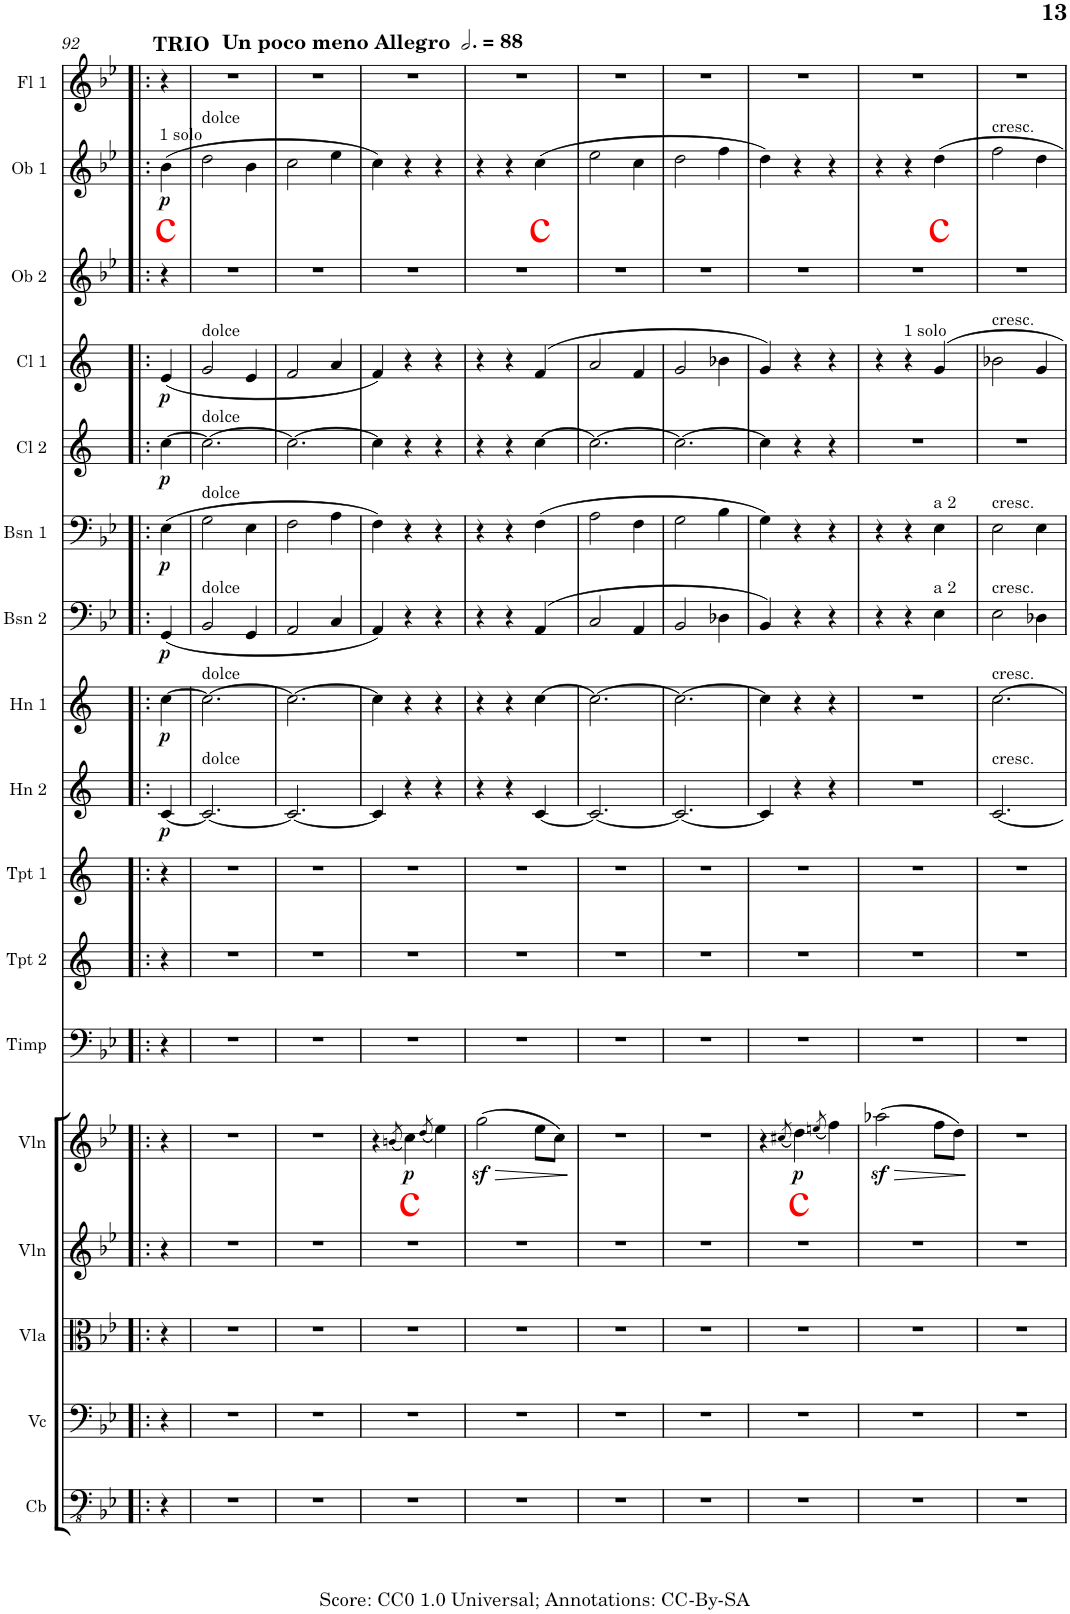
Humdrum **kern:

**kern	**kern	**kern	**kern	**kern	**text	**dynam	**kern	**kern	**kern	**kern	**dynam	**kern	**dynam	**kern	**dynam	**kern	**dynam	**kern	**dynam	**kern	**dynam	**kern	**kern	**text	**dynam	**kern
*part17	*part16	*part15	*part14	*part13	*part13	*part13	*part12	*part11	*part10	*part9	*part9	*part8	*part8	*part7	*part7	*part6	*part6	*part5	*part5	*part4	*part4	*part3	*part2	*part2	*part2	*part1
*staff17	*staff16	*staff15	*staff14	*staff13	*staff13	*staff13	*staff12	*staff11	*staff10	*staff9	*staff9	*staff8	*staff8	*staff7	*staff7	*staff6	*staff6	*staff5	*staff5	*staff4	*staff4	*staff3	*staff2	*staff2	*staff2	*staff1
*I"Contrabass	*I"Violoncello	*I"Viola	*I"Violin	*I"Violin	*	*	*I"Timpani	*I"Bb Trumpet 2	*I"Bb Trumpet 1	*I"Bb (basso) Horn 2	*	*I"Bb (basso) Horn 1	*	*I"Bassoon 2	*	*I"Bassoon 1	*	*I"Bb Clarinet 2	*	*I"Bb Clarinet 1	*	*I"Oboe 2	*I"Oboe 1	*	*	*I"Flute 1
*I'Cb	*I'Vc	*I'Vla	*I'Vln	*I'Vln	*	*	*I'Timp	*I'Tpt 2	*I'Tpt 1	*I'Hn 2	*	*I'Hn 1	*	*I'Bsn 2	*	*I'Bsn 1	*	*I'Cl 2	*	*I'Cl 1	*	*I'Ob 2	*I'Ob 1	*	*	*I'Fl 1
!!LO:PB:g=z
*clefFv4	*clefF4	*clefC3	*clefG2	*clefG2	*	*	*clefF4	*clefG2	*clefG2	*clefG2	*	*clefG2	*	*clefC4	*	*clefC4	*	*clefG2	*	*clefG2	*	*clefG2	*clefG2	*	*	*clefG2
*	*	*	*	*	*	*	*	*Trd1c2	*Trd1c2	*Trd8c14	*	*Trd8c14	*	*	*	*	*	*Trd1c2	*	*Trd1c2	*	*	*	*	*	*
*k[b-e-]	*k[b-e-]	*k[b-e-]	*k[b-e-]	*k[b-e-]	*	*	*k[b-e-]	*k[]	*k[]	*k[]	*	*k[]	*	*k[b-e-]	*	*k[b-e-]	*	*k[]	*	*k[]	*	*k[b-e-]	*k[b-e-]	*	*	*k[b-e-]
*M3/4	*M3/4	*M3/4	*M3/4	*M3/4	*	*	*M3/4	*M3/4	*M3/4	*M3/4	*	*M3/4	*	*M3/4	*	*M3/4	*	*M3/4	*	*M3/4	*	*M3/4	*M3/4	*	*	*M3/4
*MM264	*MM264	*MM264	*MM264	*MM264	*	*	*MM264	*MM264	*MM264	*MM264	*	*MM264	*	*MM264	*	*MM264	*	*MM264	*	*MM264	*	*MM264	*MM264	*	*	*MM264
=92!|:	=92!|:	=92!|:	=92!|:	=92!|:	=92!|:	=92!|:	=92!|:	=92!|:	=92!|:	=92!|:	=92!|:	=92!|:	=92!|:	=92!|:	=92!|:	=92!|:	=92!|:	=92!|:	=92!|:	=92!|:	=92!|:	=92!|:	=92!|:	=92!|:	=92!|:	=92!|:
!	!	!	!	!	!	!	!	!	!	!	!	!	!	!	!	!	!	!	!	!	!	!	!	!	!	!LO:TX:a:B:t=TRIO
!	!	!	!	!	!	!	!	!	!	!	!	!	!	!	!	!	!	!	!	!	!	!	!	!	!	!LO:TX:a:B:t=Un poco meno Allegro
!	!	!	!	!	!	!	!	!	!	!	!	!	!	!	!	!	!	!	!	!	!	!	!LO:TX:a:t=1 solo	!	!	!
!	!	!	!	!	!	!	!	!	!	!	!LO:DY:b	!	!LO:DY:b	!	!LO:DY:b	!	!LO:DY:b	!	!LO:DY:b	!	!LO:DY:b	!	!	!LO:LY:b:color=#FF0000	!LO:DY:b	!
4r	4r	4r	4r	4r	.	.	4r	4r	4r	[4c/	p	[4cc\	p	(4D/	p	(4B-\	p	[4cc\	p	(4e/	p	4r	(4b-\	c	p	4r
=93	=93	=93	=93	=93	=93	=93	=93	=93	=93	=93	=93	=93	=93	=93	=93	=93	=93	=93	=93	=93	=93	=93	=93	=93	=93	=93
!	!	!	!	!	!	!	!	!	!	!	!	!	!	!	!	!	!	!	!	!	!	!	!LO:TX:a:t=dolce	!	!	!
!	!	!	!	!	!	!	!	!	!	!	!	!	!	!	!	!	!	!	!	!LO:TX:a:t=dolce	!	!	!	!	!	!
!	!	!	!	!	!	!	!	!	!	!	!	!	!	!	!	!	!	!LO:TX:a:t=dolce	!	!	!	!	!	!	!	!
!	!	!	!	!	!	!	!	!	!	!	!	!	!	!	!	!LO:TX:a:t=dolce	!	!	!	!	!	!	!	!	!	!
!	!	!	!	!	!	!	!	!	!	!	!	!	!	!LO:TX:a:t=dolce	!	!	!	!	!	!	!	!	!	!	!	!
!	!	!	!	!	!	!	!	!	!	!	!	!LO:TX:a:t=dolce	!	!	!	!	!	!	!	!	!	!	!	!	!	!
!	!	!	!	!	!	!	!	!	!	!LO:TX:a:t=dolce	!	!	!	!	!	!	!	!	!	!	!	!	!	!	!	!
2.r	2.r	2.r	2.r	2.r	.	.	2.r	2.r	2.r	2.c/_	.	2.cc\_	.	2F/	.	2d\	.	2.cc\_	.	2g/	.	2.r	2dd\	.	.	2.r
.	.	.	.	.	.	.	.	.	.	.	.	.	.	4D/	.	4B-\	.	.	.	4e/	.	.	4b-\	.	.	.
=94	=94	=94	=94	=94	=94	=94	=94	=94	=94	=94	=94	=94	=94	=94	=94	=94	=94	=94	=94	=94	=94	=94	=94	=94	=94	=94
2.r	2.r	2.r	2.r	2.r	.	.	2.r	2.r	2.r	2.c/_	.	2.cc\_	.	2E-/	.	2c\	.	2.cc\_	.	2f/	.	2.r	2cc\	.	.	2.r
.	.	.	.	.	.	.	.	.	.	.	.	.	.	4G/	.	4e-\	.	.	.	4a/	.	.	4ee-\	.	.	.
=95	=95	=95	=95	=95	=95	=95	=95	=95	=95	=95	=95	=95	=95	=95	=95	=95	=95	=95	=95	=95	=95	=95	=95	=95	=95	=95
2.r	2.r	2.r	2.r	4r	.	.	2.r	2.r	2.r	4c/]	.	4cc\]	.	4E-/)	.	4c\)	.	4cc\]	.	4f/)	.	2.r	4cc\)	.	.	2.r
.	.	.	.	(8qbn/	.	.	.	.	.	.	.	.	.	.	.	.	.	.	.	.	.	.	.	.	.	.
!	!	!	!	!	!LO:LY:b:color=#FF0000	!LO:DY:b	!	!	!	!	!	!	!	!	!	!	!	!	!	!	!	!	!	!	!	!
.	.	.	.	4cc\)	c	p	.	.	.	4r	.	4r	.	4r	.	4r	.	4r	.	4r	.	.	4r	.	.	.
.	.	.	.	(8qdd/	.	.	.	.	.	.	.	.	.	.	.	.	.	.	.	.	.	.	.	.	.	.
.	.	.	.	4ee-\)	.	.	.	.	.	4r	.	4r	.	4r	.	4r	.	4r	.	4r	.	.	4r	.	.	.
=96	=96	=96	=96	=96	=96	=96	=96	=96	=96	=96	=96	=96	=96	=96	=96	=96	=96	=96	=96	=96	=96	=96	=96	=96	=96	=96
!	!	!	!	!	!	!LO:HP:b	!	!	!	!	!	!	!	!	!	!	!	!	!	!	!	!	!	!	!	!
2.r	2.r	2.r	2.r	(2ggz<\	.	>	2.r	2.r	2.r	4r	.	4r	.	4r	.	4r	.	4r	.	4r	.	2.r	4r	.	.	2.r
.	.	.	.	.	.	.	.	.	.	4r	.	4r	.	4r	.	4r	.	4r	.	4r	.	.	4r	.	.	.
!	!	!	!	!	!	!	!	!	!	!	!	!	!	!	!	!	!	!	!	!	!	!	!	!LO:LY:b:color=#FF0000	!	!
.	.	.	.	8ee-\L	.	.	.	.	.	[4c/	.	[4cc\	.	(4E-/	.	(4c\	.	[4cc\	.	(4f/	.	.	(4cc\	c	.	.
.	.	.	.	8cc\J)	.	.	.	.	.	.	.	.	.	.	.	.	.	.	.	.	.	.	.	.	.	.
.	.	.	.	.	.	]	.	.	.	.	.	.	.	.	.	.	.	.	.	.	.	.	.	.	.	.
=97	=97	=97	=97	=97	=97	=97	=97	=97	=97	=97	=97	=97	=97	=97	=97	=97	=97	=97	=97	=97	=97	=97	=97	=97	=97	=97
2.r	2.r	2.r	2.r	2.r	.	.	2.r	2.r	2.r	2.c/_	.	2.cc\_	.	2G/	.	2e-\	.	2.cc\_	.	2a/	.	2.r	2ee-\	.	.	2.r
.	.	.	.	.	.	.	.	.	.	.	.	.	.	4E-/	.	4c\	.	.	.	4f/	.	.	4cc\	.	.	.
=98	=98	=98	=98	=98	=98	=98	=98	=98	=98	=98	=98	=98	=98	=98	=98	=98	=98	=98	=98	=98	=98	=98	=98	=98	=98	=98
2.r	2.r	2.r	2.r	2.r	.	.	2.r	2.r	2.r	2.c/_	.	2.cc\_	.	2F/	.	2d\	.	2.cc\_	.	2g/	.	2.r	2dd\	.	.	2.r
.	.	.	.	.	.	.	.	.	.	.	.	.	.	4A-X\	.	4f\	.	.	.	4b-X\	.	.	4ff\	.	.	.
=99	=99	=99	=99	=99	=99	=99	=99	=99	=99	=99	=99	=99	=99	=99	=99	=99	=99	=99	=99	=99	=99	=99	=99	=99	=99	=99
2.r	2.r	2.r	2.r	4r	.	.	2.r	2.r	2.r	4c/]	.	4cc\]	.	4F/)	.	4d\)	.	4cc\]	.	4g/)	.	2.r	4dd\)	.	.	2.r
.	.	.	.	(8qcc#X/	.	.	.	.	.	.	.	.	.	.	.	.	.	.	.	.	.	.	.	.	.	.
!	!	!	!	!	!LO:LY:b:color=#FF0000	!LO:DY:b	!	!	!	!	!	!	!	!	!	!	!	!	!	!	!	!	!	!	!	!
.	.	.	.	4dd\)	c	p	.	.	.	4r	.	4r	.	4r	.	4r	.	4r	.	4r	.	.	4r	.	.	.
.	.	.	.	(8qeen/	.	.	.	.	.	.	.	.	.	.	.	.	.	.	.	.	.	.	.	.	.	.
.	.	.	.	4ff\)	.	.	.	.	.	4r	.	4r	.	4r	.	4r	.	4r	.	4r	.	.	4r	.	.	.
=100	=100	=100	=100	=100	=100	=100	=100	=100	=100	=100	=100	=100	=100	=100	=100	=100	=100	=100	=100	=100	=100	=100	=100	=100	=100	=100
!	!	!	!	!	!	!LO:HP:b	!	!	!	!	!	!	!	!	!	!	!	!	!	!	!	!	!	!	!	!
2.r	2.r	2.r	2.r	(2aa-Xz<\	.	>	2.r	2.r	2.r	2.r	.	2.r	.	4r	.	4r	.	2.r	.	4r	.	2.r	4r	.	.	2.r
!	!	!	!	!	!	!	!	!	!	!	!	!	!	!	!	!	!	!	!	!LO:TX:a:t=1 solo	!	!	!	!	!	!
.	.	.	.	.	.	.	.	.	.	.	.	.	.	4r	.	4r	.	.	.	4r	.	.	4r	.	.	.
!	!	!	!	!	!	!	!	!	!	!	!	!	!	!	!	!LO:TX:a:t=a 2	!	!	!	!	!	!	!	!	!	!
!	!	!	!	!	!	!	!	!	!	!	!	!	!	!LO:TX:a:t=a 2	!	!	!	!	!	!	!	!	!	!	!	!
!	!	!	!	!	!	!	!	!	!	!	!	!	!	!	!	!	!	!	!	!	!	!	!	!LO:LY:b:color=#FF0000	!	!
.	.	.	.	8ff\L	.	.	.	.	.	.	.	.	.	4B-\	.	4B-\	.	.	.	4g/	.	.	4dd\	c	.	.
.	.	.	.	8dd\J)	.	.	.	.	.	.	.	.	.	.	.	.	.	.	.	.	.	.	.	.	.	.
.	.	.	.	.	.	]	.	.	.	.	.	.	.	.	.	.	.	.	.	.	.	.	.	.	.	.
=101	=101	=101	=101	=101	=101	=101	=101	=101	=101	=101	=101	=101	=101	=101	=101	=101	=101	=101	=101	=101	=101	=101	=101	=101	=101	=101
!	!	!	!	!	!	!	!	!	!	!	!	!	!	!	!	!	!	!	!	!	!	!	!LO:TX:a:t=cresc.	!	!	!
!	!	!	!	!	!	!	!	!	!	!	!	!	!	!	!	!	!	!	!	!LO:TX:a:t=cresc.	!	!	!	!	!	!
!	!	!	!	!	!	!	!	!	!	!	!	!	!	!	!	!LO:TX:a:t=cresc.	!	!	!	!	!	!	!	!	!	!
!	!	!	!	!	!	!	!	!	!	!	!	!	!	!LO:TX:a:t=cresc.	!	!	!	!	!	!	!	!	!	!	!	!
!	!	!	!	!	!	!	!	!	!	!	!	!LO:TX:a:t=cresc.	!	!	!	!	!	!	!	!	!	!	!	!	!	!
!	!	!	!	!	!	!	!	!	!	!LO:TX:a:t=cresc.	!	!	!	!	!	!	!	!	!	!	!	!	!	!	!	!
2.r	2.r	2.r	2.r	2.r	.	.	2.r	2.r	2.r	[2.c/	.	[2.cc\	.	2B-\	.	2B-\	.	2.r	.	2b-X\	.	2.r	2ff\	.	.	2.r
.	.	.	.	.	.	.	.	.	.	.	.	.	.	4A-X\	.	4B-\	.	.	.	4g/	.	.	4dd\	.	.	.
=	=	=	=	=	=	=	=	=	=	=	=	=	=	=	=	=	=	=	=	=	=	=	=	=	=	=
*-	*-	*-	*-	*-	*-	*-	*-	*-	*-	*-	*-	*-	*-	*-	*-	*-	*-	*-	*-	*-	*-	*-	*-	*-	*-	*-
